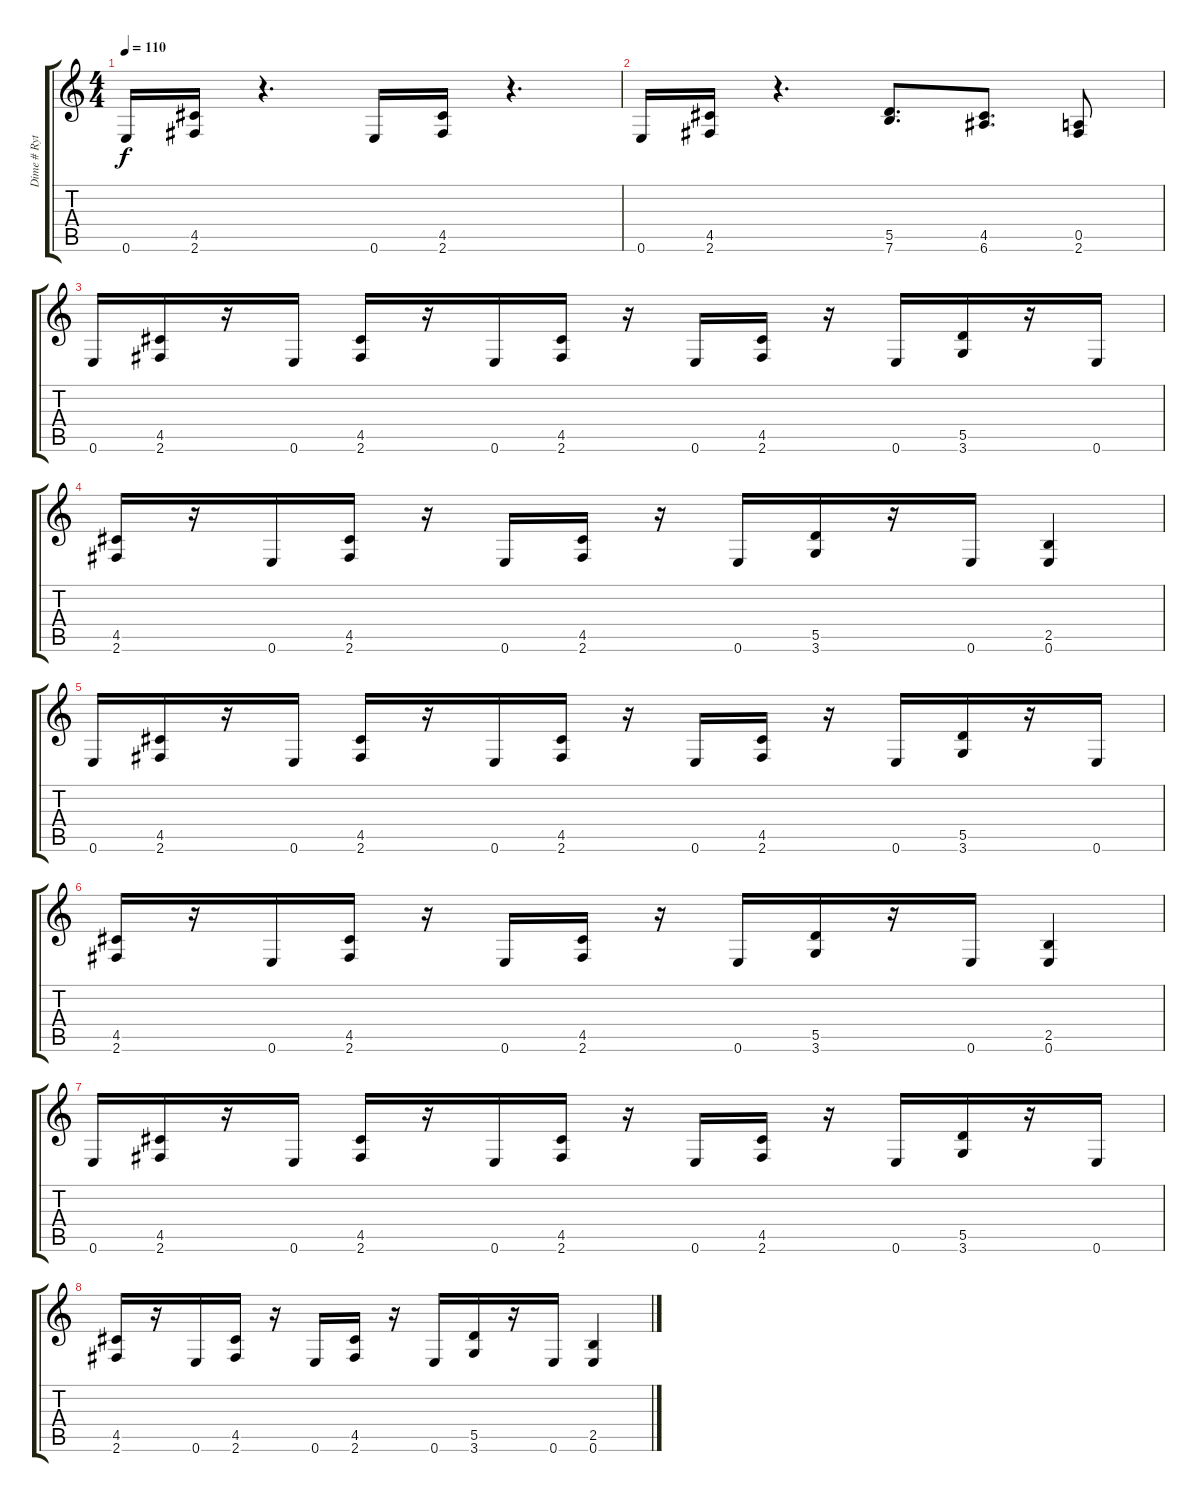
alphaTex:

\track ("Dime # Rythm" "Dime # Ryt") {instrument distortionguitar}
\staff {score tabs}
\tuning (E4 B3 G3 D3 A2 E2) {hide}
\ts (4 4)
\tempo 110
\clef g2
\ks c
0.6.16{dy f} (4.5 2.6).16 r.4{d} 0.6.16 (4.5 2.6).16 r.4{d} |
0.6.16 (4.5 2.6).16 r.4{d} (5.5 7.6).8{d} (4.5 6.6).8{d} (0.5 2.6).8 |
0.6.16 (4.5 2.6).16 r.16 0.6.16 (4.5 2.6).16 r.16 0.6.16 (4.5 2.6).16 r.16 0.6.16 (4.5 2.6).16 r.16 0.6.16 (5.5 3.6).16 r.16 0.6.16 |
(4.5 2.6).16 r.16 0.6.16 (4.5 2.6).16 r.16 0.6.16 (4.5 2.6).16 r.16 0.6.16 (5.5 3.6).16 r.16 0.6.16 (2.5 0.6).4 |
0.6.16 (4.5 2.6).16 r.16 0.6.16 (4.5 2.6).16 r.16 0.6.16 (4.5 2.6).16 r.16 0.6.16 (4.5 2.6).16 r.16 0.6.16 (5.5 3.6).16 r.16 0.6.16 |
(4.5 2.6).16 r.16 0.6.16 (4.5 2.6).16 r.16 0.6.16 (4.5 2.6).16 r.16 0.6.16 (5.5 3.6).16 r.16 0.6.16 (2.5 0.6).4 |
0.6.16 (4.5 2.6).16 r.16 0.6.16 (4.5 2.6).16 r.16 0.6.16 (4.5 2.6).16 r.16 0.6.16 (4.5 2.6).16 r.16 0.6.16 (5.5 3.6).16 r.16 0.6.16 |
(4.5 2.6).16 r.16 0.6.16 (4.5 2.6).16 r.16 0.6.16 (4.5 2.6).16 r.16 0.6.16 (5.5 3.6).16 r.16 0.6.16 (2.5 0.6).4
